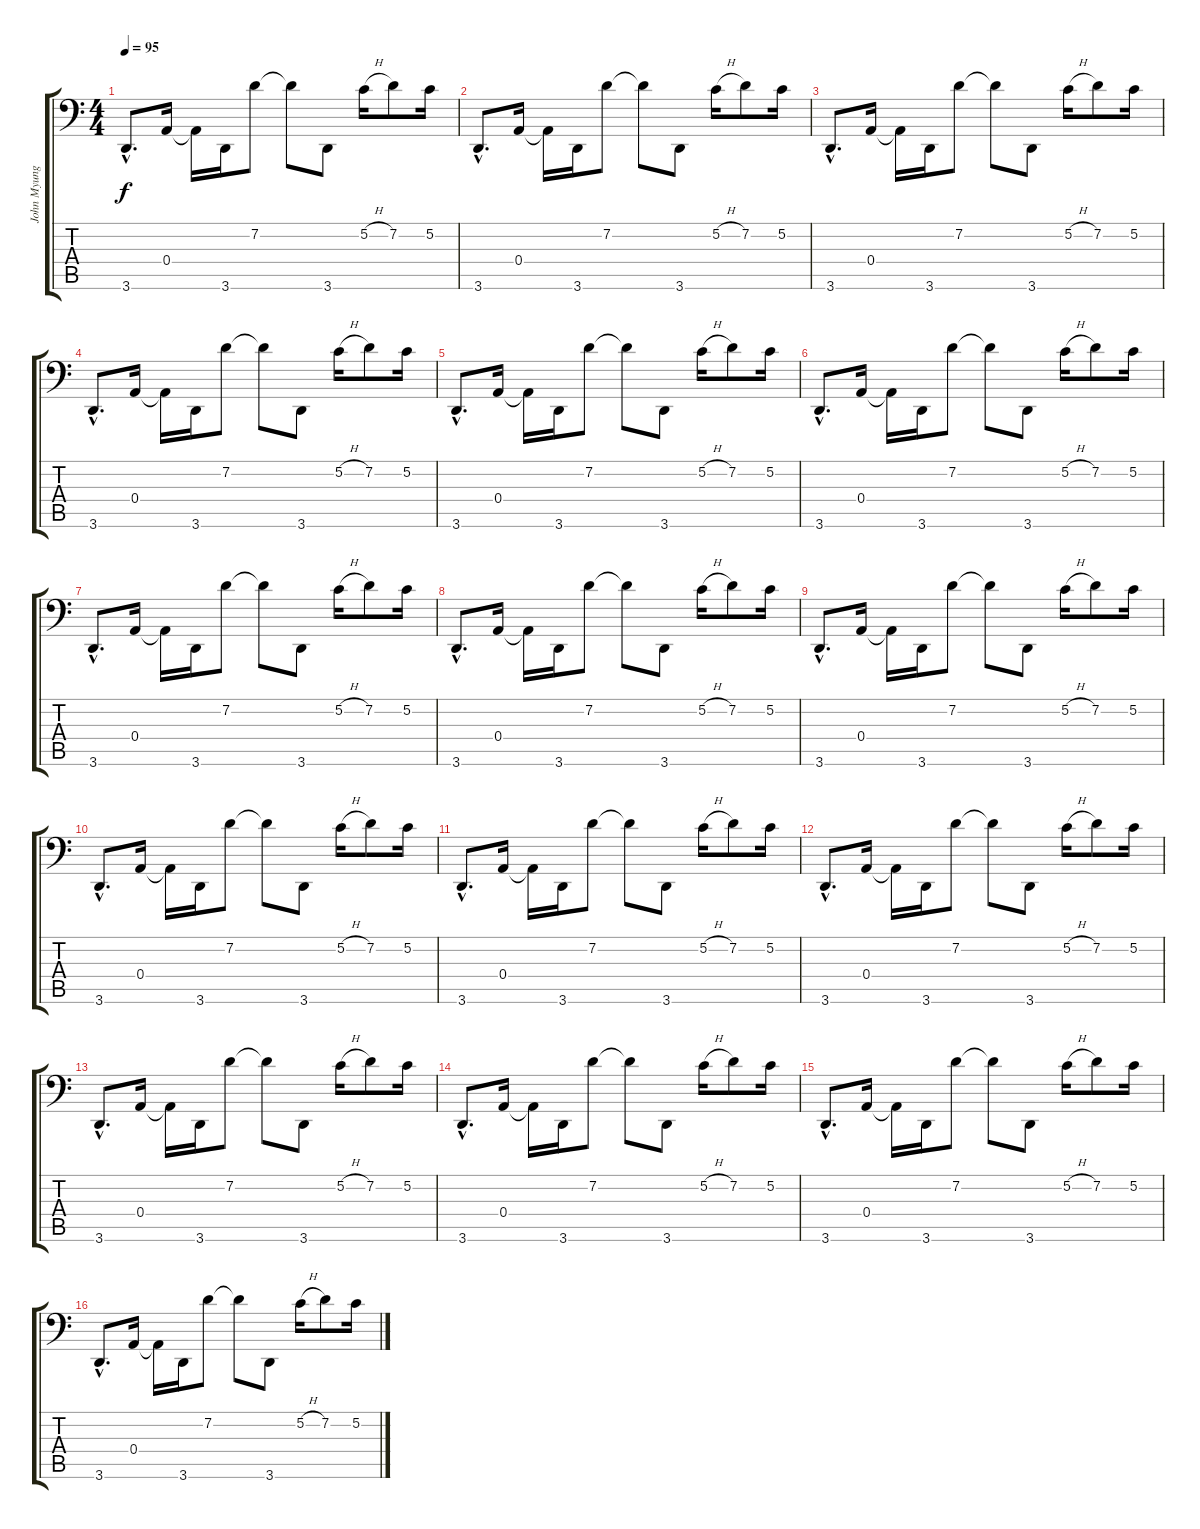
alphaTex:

\track ("John Myung" "John Myung") {instrument electricbassfinger}
\staff {score tabs}
\tuning (C3 G2 D2 A1 E1 B0) {hide}
\ts (4 4)
\tempo 95
\clef f4
\ks c
3.6{hac}.8{d dy f} 0.4.16 0.4{t}.16 3.6.16 7.2.8 7.2{t}.8 3.6.8 5.2{h}.16 7.2.8 5.2.16 |
3.6{hac}.8{d} 0.4.16 0.4{t}.16 3.6.16 7.2.8 7.2{t}.8 3.6.8 5.2{h}.16 7.2.8 5.2.16 |
3.6{hac}.8{d} 0.4.16 0.4{t}.16 3.6.16 7.2.8 7.2{t}.8 3.6.8 5.2{h}.16 7.2.8 5.2.16 |
3.6{hac}.8{d} 0.4.16 0.4{t}.16 3.6.16 7.2.8 7.2{t}.8 3.6.8 5.2{h}.16 7.2.8 5.2.16 |
3.6{hac}.8{d} 0.4.16 0.4{t}.16 3.6.16 7.2.8 7.2{t}.8 3.6.8 5.2{h}.16 7.2.8 5.2.16 |
3.6{hac}.8{d} 0.4.16 0.4{t}.16 3.6.16 7.2.8 7.2{t}.8 3.6.8 5.2{h}.16 7.2.8 5.2.16 |
3.6{hac}.8{d} 0.4.16 0.4{t}.16 3.6.16 7.2.8 7.2{t}.8 3.6.8 5.2{h}.16 7.2.8 5.2.16 |
3.6{hac}.8{d} 0.4.16 0.4{t}.16 3.6.16 7.2.8 7.2{t}.8 3.6.8 5.2{h}.16 7.2.8 5.2.16 |
3.6{hac}.8{d} 0.4.16 0.4{t}.16 3.6.16 7.2.8 7.2{t}.8 3.6.8 5.2{h}.16 7.2.8 5.2.16 |
3.6{hac}.8{d} 0.4.16 0.4{t}.16 3.6.16 7.2.8 7.2{t}.8 3.6.8 5.2{h}.16 7.2.8 5.2.16 |
3.6{hac}.8{d} 0.4.16 0.4{t}.16 3.6.16 7.2.8 7.2{t}.8 3.6.8 5.2{h}.16 7.2.8 5.2.16 |
3.6{hac}.8{d} 0.4.16 0.4{t}.16 3.6.16 7.2.8 7.2{t}.8 3.6.8 5.2{h}.16 7.2.8 5.2.16 |
3.6{hac}.8{d} 0.4.16 0.4{t}.16 3.6.16 7.2.8 7.2{t}.8 3.6.8 5.2{h}.16 7.2.8 5.2.16 |
3.6{hac}.8{d} 0.4.16 0.4{t}.16 3.6.16 7.2.8 7.2{t}.8 3.6.8 5.2{h}.16 7.2.8 5.2.16 |
3.6{hac}.8{d} 0.4.16 0.4{t}.16 3.6.16 7.2.8 7.2{t}.8 3.6.8 5.2{h}.16 7.2.8 5.2.16 |
3.6{hac}.8{d} 0.4.16 0.4{t}.16 3.6.16 7.2.8 7.2{t}.8 3.6.8 5.2{h}.16 7.2.8 5.2.16
